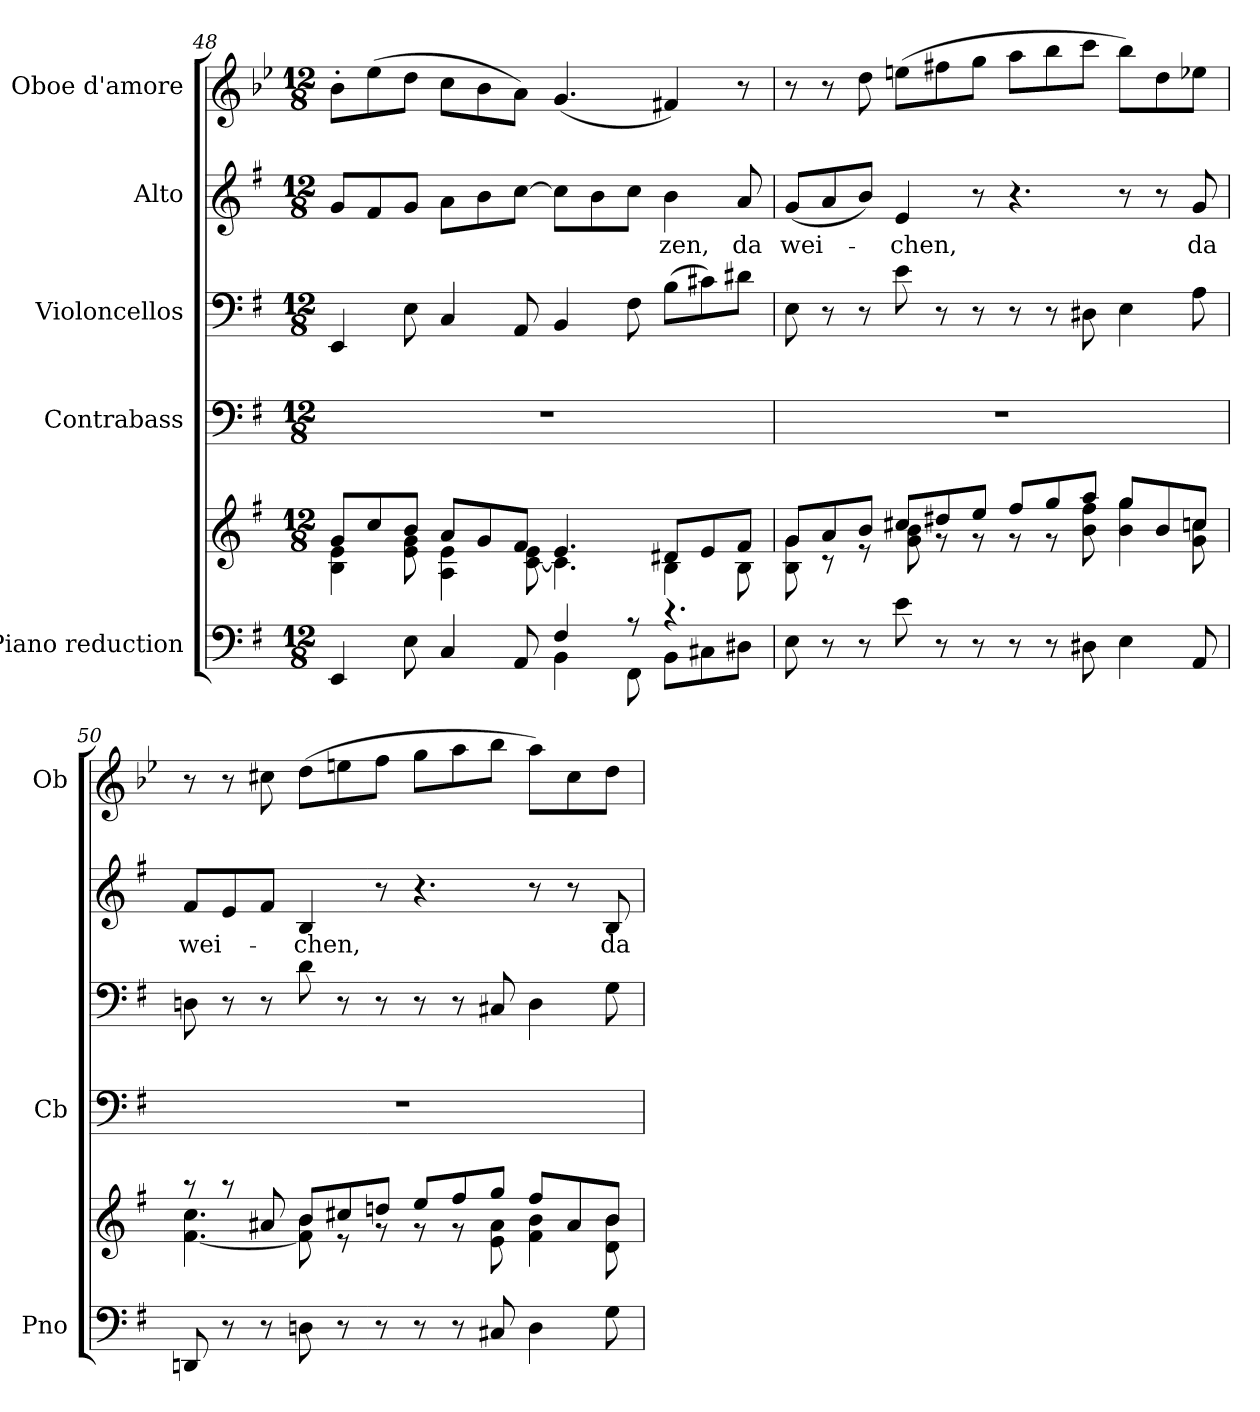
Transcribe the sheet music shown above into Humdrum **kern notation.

**kern	**kern	**kern	**kern	**kern	**text	**kern
*part5	*part5	*part4	*part3	*part2	*part2	*part1
*staff6	*staff5	*staff4	*staff3	*staff2	*staff2	*staff1
*I"Piano reduction	*	*I"Contrabass	*I"Violoncellos	*I"Alto	*	*I"Oboe d'amore
*I'Pno	*	*I'Cb	*	*	*	*I'Ob
*clefF4	*clefG2	*clefF4	*clefF4	*clefG2	*	*clefG2
*	*	*ITrd7c12	*	*	*	*ITrd2c3
*k[f#]	*k[f#]	*k[f#]	*k[f#]	*k[f#]	*	*k[f#]
*M12/8	*M12/8	*M12/8	*M12/8	*M12/8	*	*M12/8
=48	=48	=48	=48	=48	=48	=48
*^	*^	*	*	*	*	*
4EE/	2.ryy	8g/L	4B\ 4e\	1.r	4EE/	8g/L	.	8g'\L
.	.	8cc/	.	.	.	8f#/	.	(8cc\
8E\	.	8b/J	8e\ 8g\	.	8E\	8g/J	.	8b\J
4C/	.	8a/L	4A\ 4e\	.	4C/	8a\L	.	8a\L
.	.	8g/	.	.	.	8b\	.	8g\
8AA/	.	8f#/J	[8c\ 8e\	.	8AA/	[8cc\J	.	8f#\J)
4F#/	4BB\	4.e/	4.c\]	.	4BB/	8cc\L]	.	(4.e/
.	.	.	.	.	.	8b\	.	.
8r	8FF#\	.	.	.	8F#\	8cc\J	.	.
!	!	!	!	!	!	!	!LO:LY:b	!
4.r	8BB\L	8d#X/L	4B\	.	(8B\L	4b\	-zen,	4d#X/)
.	8C#X\	8e/	.	.	8c#X\)	.	.	.
!	!	!	!	!	!	!	!LO:LY:b	!
.	8D#X\J	8f#/J	8B\	.	8d#X\J	8a/	da	8r
!!LO:LB:g=z
=49	=49	=49	=49	=49	=49	=49	=49	=49
!	!	!	!	!	!	!	!LO:LY:b	!
*v	*v	*	*	*	*	*	*	*
8E\	8g/L	8B\ 8g\	1.r	8E\	(8g/L	wei-	8r
8r	8a/	8r	.	8r	8a/	.	8r
8r	8b/J	8r	.	8r	8b/J)	.	8b\
!	!	!	!	!	!	!LO:LY:b	!
8e\	8cc#X/L	8g\ 8b\	.	8e\	4e/	-chen,	(8cc#X\L
8r	8dd#X/	8r	.	8r	.	.	8dd#X\
8r	8ee/J	8r	.	8r	8r	.	8ee\J
8r	8ff#/L	8r	.	8r	4.r	.	8ff#\L
8r	8gg/	8r	.	8r	.	.	8gg\
8D#X\	8aa/J	8b\ 8ff#\	.	8D#X\	.	.	8aa\J
4E\	8gg/L	4b\ 4gg\	.	4E\	8r	.	8gg\L)
.	8b/	.	.	.	8r	.	8b\
!	!	!	!	!	!	!LO:LY:b	!
8AA/	8ccn/J	8g\ 8cc\	.	8A\	8g/	da	8ccn\J
=50	=50	=50	=50	=50	=50	=50	=50
!	!	!	!	!	!	!LO:LY:b	!
8DDn/	8r	[4.f#\ 4.cc\	1.r	8Dn\	8f#/L	wei-	8r
8r	8r	.	.	8r	8e/	.	8r
8r	8a#X/	.	.	8r	8f#/J	.	8a#X\
!	!	!	!	!	!	!LO:LY:b	!
8Dn\	8b/L	8f#\] 8b\	.	8d\	4B/	-chen,	(8b\L
8r	8cc#X/	8r	.	8r	.	.	8cc#X\
8r	8ddn/J	8r	.	8r	8r	.	8dd\J
8r	8ee/L	8r	.	8r	4.r	.	8ee\L
8r	8ff#/	8r	.	8r	.	.	8ff#\
8C#X/	8gg:/J	8e\ 8a#\	.	8C#X/	.	.	8gg\J
4D\	8ff#/L	4f#\ 4b\	.	4D\	8r	.	8ff#\L)
.	8a#/	.	.	.	8r	.	8a#\
!	!	!	!	!	!	!LO:LY:b	!
8G\	8b/J	8d\ 8b\	.	8G\	8B/	da	8b\J
*	*v	*v	*	*	*	*	*
=	=	=	=	=	=	=
*-	*-	*-	*-	*-	*-	*-
